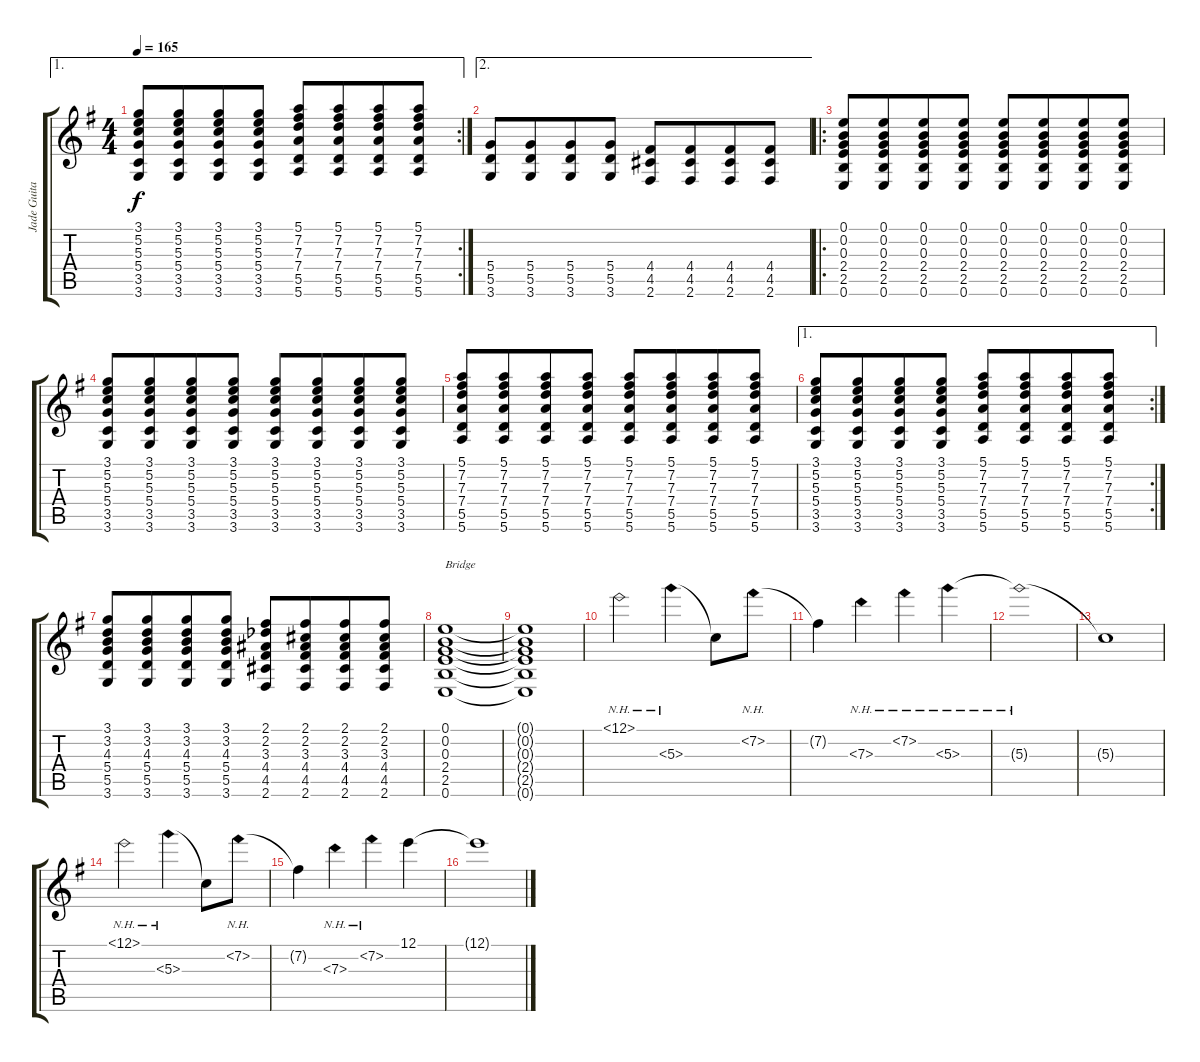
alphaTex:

\track ("Jade Guitar 1" "Jade Guita") {instrument overdrivenguitar}
\staff {score tabs}
\tuning (E4 B3 G3 D3 A2 E2) {hide}
\ae 1
\rc 2
\ts (4 4)
\tempo 165
\clef g2
\ks g
(3.1 5.2 5.3 5.4 3.5 3.6).8{dy f} (3.1 5.2 5.3 5.4 3.5 3.6).8{beam merge} (3.1 5.2 5.3 5.4 3.5 3.6).8 (3.1 5.2 5.3 5.4 3.5 3.6).8 (5.1 7.2 7.3 7.4 5.5 5.6).8 (5.1 7.2 7.3 7.4 5.5 5.6).8{beam merge} (5.1 7.2 7.3 7.4 5.5 5.6).8 (5.1 7.2 7.3 7.4 5.5 5.6).8 |
\ae 2
(5.4 5.5 3.6).8 (5.4 5.5 3.6).8{beam merge} (5.4 5.5 3.6).8 (5.4 5.5 3.6).8 (4.4 4.5 2.6).8 (4.4 4.5 2.6).8{beam merge} (4.4 4.5 2.6).8 (4.4 4.5 2.6).8 |
\ro
(0.1 0.2 0.3 2.4 2.5 0.6).8 (0.1 0.2 0.3 2.4 2.5 0.6).8{beam merge} (0.1 0.2 0.3 2.4 2.5 0.6).8 (0.1 0.2 0.3 2.4 2.5 0.6).8 (0.1 0.2 0.3 2.4 2.5 0.6).8 (0.1 0.2 0.3 2.4 2.5 0.6).8{beam merge} (0.1 0.2 0.3 2.4 2.5 0.6).8 (0.1 0.2 0.3 2.4 2.5 0.6).8 |
(3.1 5.2 5.3 5.4 3.5 3.6).8 (3.1 5.2 5.3 5.4 3.5 3.6).8{beam merge} (3.1 5.2 5.3 5.4 3.5 3.6).8 (3.1 5.2 5.3 5.4 3.5 3.6).8 (3.1 5.2 5.3 5.4 3.5 3.6).8 (3.1 5.2 5.3 5.4 3.5 3.6).8{beam merge} (3.1 5.2 5.3 5.4 3.5 3.6).8 (3.1 5.2 5.3 5.4 3.5 3.6).8 |
(5.1 7.2 7.3 7.4 5.5 5.6).8 (5.1 7.2 7.3 7.4 5.5 5.6).8{beam merge} (5.1 7.2 7.3 7.4 5.5 5.6).8 (5.1 7.2 7.3 7.4 5.5 5.6).8 (5.1 7.2 7.3 7.4 5.5 5.6).8 (5.1 7.2 7.3 7.4 5.5 5.6).8{beam merge} (5.1 7.2 7.3 7.4 5.5 5.6).8 (5.1 7.2 7.3 7.4 5.5 5.6).8 |
\ae 1
\rc 2
(3.1 5.2 5.3 5.4 3.5 3.6).8 (3.1 5.2 5.3 5.4 3.5 3.6).8{beam merge} (3.1 5.2 5.3 5.4 3.5 3.6).8 (3.1 5.2 5.3 5.4 3.5 3.6).8 (5.1 7.2 7.3 7.4 5.5 5.6).8 (5.1 7.2 7.3 7.4 5.5 5.6).8{beam merge} (5.1 7.2 7.3 7.4 5.5 5.6).8 (5.1 7.2 7.3 7.4 5.5 5.6).8 |
(3.1 3.2 4.3 5.4 5.5 3.6).8 (3.1 3.2 4.3 5.4 5.5 3.6).8{beam merge} (3.1 3.2 4.3 5.4 5.5 3.6).8 (3.1 3.2 4.3 5.4 5.5 3.6).8 (2.1 2.2{acc b} 3.3 4.4 4.5 2.6).8 (2.1 2.2 3.3 4.4 4.5 2.6).8{beam merge} (2.1 2.2 3.3 4.4 4.5 2.6).8 (2.1 2.2 3.3 4.4 4.5 2.6).8 |
(0.1 0.2 0.3 2.4 2.5 0.6).1{txt "Bridge"} |
(0.1{t} 0.2{t} 0.3{t} 2.4{t} 2.5{t} 0.6{t}).1 |
12.1{nh}.2 5.3{nh}.4 5.3{t}.8 7.2{nh}.8 |
7.2{t}.4 7.3{nh}.4 7.2{nh}.4 5.3{nh}.4 |
5.3{nh t}.1 |
5.3{t}.1 |
12.1{nh}.2 5.3{nh}.4 5.3{t}.8 7.2{nh}.8 |
7.2{t}.4 7.3{nh}.4 7.2{nh}.4 12.1.4 |
12.1{t}.1
